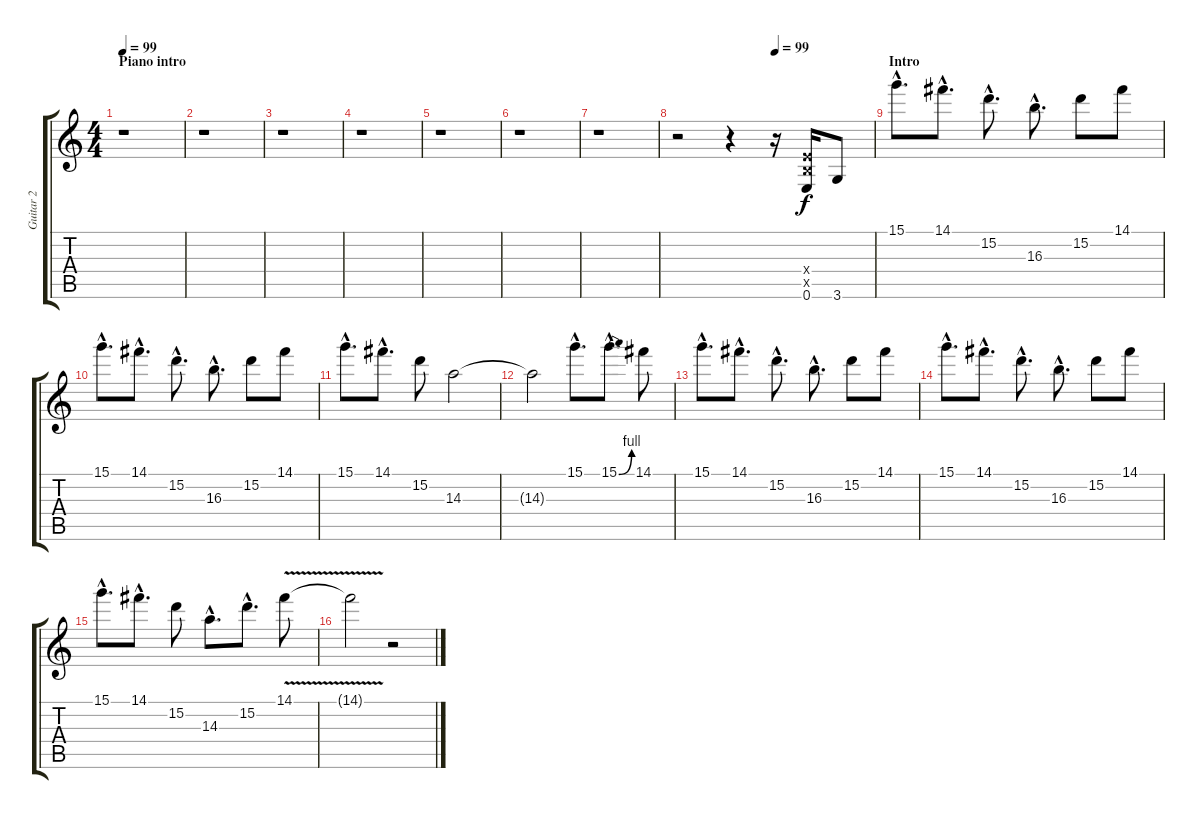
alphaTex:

\track ("Guitar 2" "Guitar 2") {instrument distortionguitar}
\staff {score tabs}
\tuning (E4 B3 G3 D3 A2 E2) {hide}
\ts (4 4)
\section ("" "Piano intro")
\tempo 99
\tempo 90
\tempo 99
\clef g2
\ks c
r.1{dy f instrument distortionguitar} |
r.1 |
r.1 |
r.1 |
r.1 |
r.1 |
r.1 |
\tempo (99 0.5)
r.2 r.4 r.16 (2.4{x} 2.5{x} 0.6).16 3.6.8 |
\section ("" "Intro")
15.1{hac}.8{d} 14.1{hac}.8{d} 15.2{hac}.8{d} 16.3{hac}.8{d} 15.2.8 14.1.8 |
15.1{hac}.8{d} 14.1{hac}.8{d} 15.2{hac}.8{d} 16.3{hac}.8{d} 15.2.8 14.1.8 |
15.1{hac}.8{d} 14.1{hac}.8{d} 15.2.8 14.3.2 |
14.3{t}.2 15.1{hac}.8{d} 15.1{be (bend 0 0 60 4) hac}.8{d} 14.1.8 |
15.1{hac}.8{d} 14.1{hac}.8{d} 15.2{hac}.8{d} 16.3{hac}.8{d} 15.2.8 14.1.8 |
15.1{hac}.8{d} 14.1{hac}.8{d} 15.2{hac}.8{d} 16.3{hac}.8{d} 15.2.8 14.1.8 |
15.1{hac}.8{d} 14.1{hac}.8{d} 15.2.8 14.3{hac}.8{d} 15.2{hac}.8{d} 14.1{v}.8 |
14.1{t}.2 r.2
